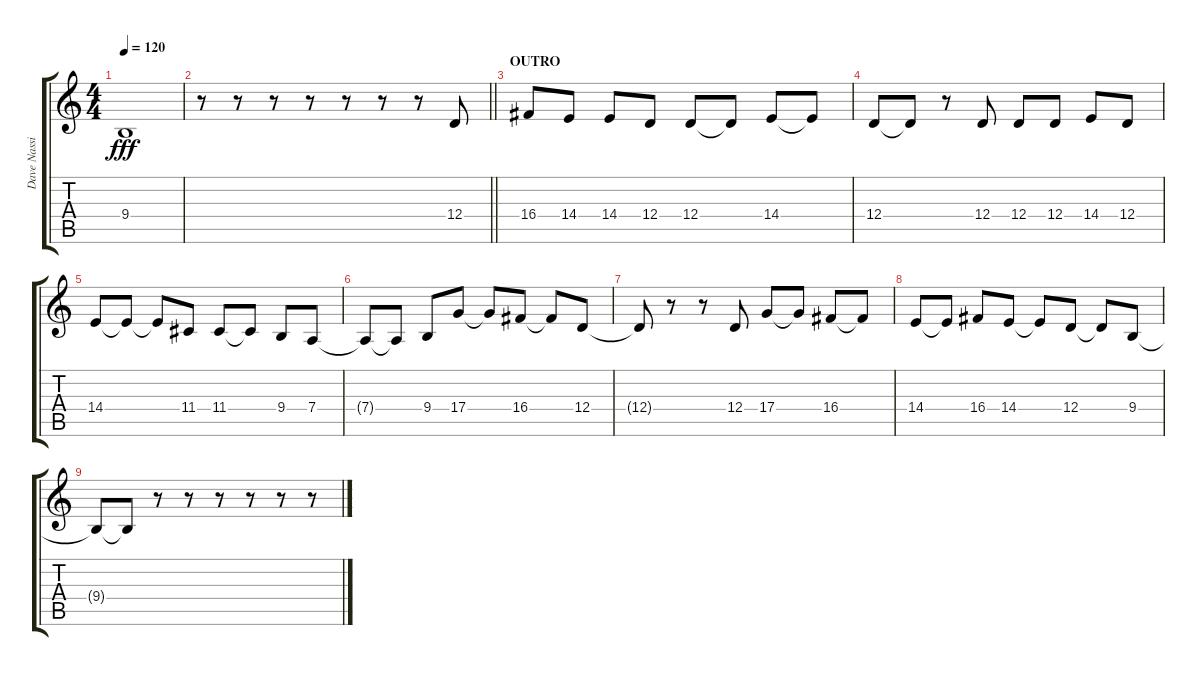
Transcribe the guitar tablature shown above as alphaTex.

\track ("Dave Nassie + Matt Riddle" "Dave Nassi") {instrument tenorsax}
\staff {score tabs}
\tuning (E4 B3 G3 D3 A2 E2) {hide}
\ts (4 4)
\tempo 120
\clef g2
\ks c
9.4.1{dy fff} |
\barLineRight lightlight
r.8 r.8 r.8 r.8 r.8 r.8 r.8 12.4.8 |
\section ("" "OUTRO")
16.4.8 14.4.8 14.4.8 12.4.8 12.4.8 12.4{t}.8 14.4.8 14.4{t}.8 |
12.4.8 12.4{t}.8 r.8 12.4.8 12.4.8 12.4.8 14.4.8 12.4.8 |
14.4.8 14.4{t}.8 14.4{t}.8 11.4.8 11.4.8 11.4{t}.8 9.4.8 7.4.8 |
7.4{t}.8 7.4{t}.8 9.4.8 17.4.8 17.4{t}.8 16.4.8 16.4{t}.8 12.4.8 |
12.4{t}.8 r.8 r.8 12.4.8 17.4.8 17.4{t}.8 16.4.8 16.4{t}.8 |
14.4.8 14.4{t}.8 16.4.8 14.4.8 14.4{t}.8 12.4.8 12.4{t}.8 9.4.8 |
9.4{t}.8 9.4{t}.8 r.8 r.8 r.8 r.8 r.8 r.8
